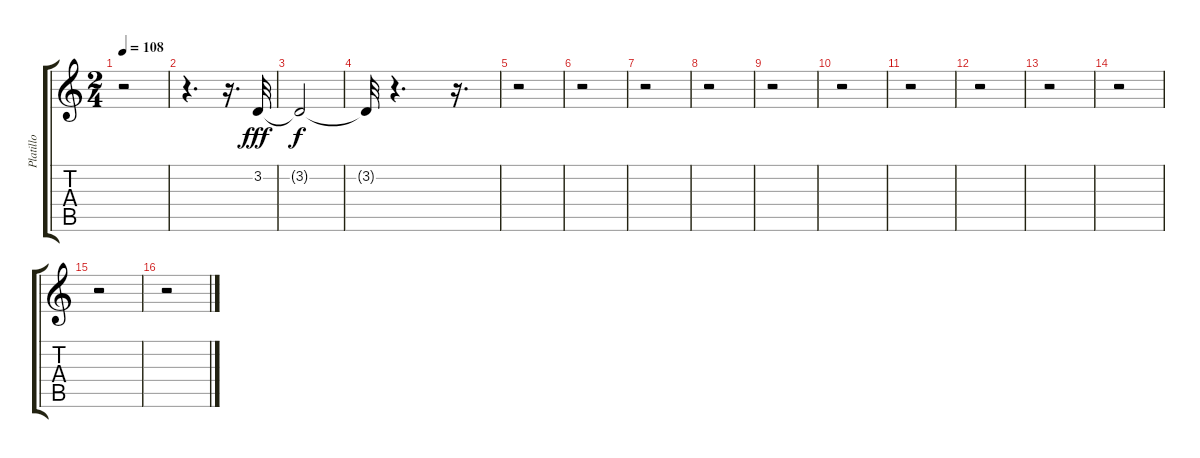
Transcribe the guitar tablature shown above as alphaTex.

\track ("Platillo" "Platillo") {instrument reversecymbal}
\staff {score tabs}
\tuning (E4 B3 G3 D3 A2 E2) {hide}
\ts (2 4)
\tempo 108
\clef g2
\ks c
r.2{dy fff} |
r.4{d} r.16{d} 3.2.32 |
3.2{t}.2{dy f} |
3.2{t}.32 r.4{d} r.16{d} |
r.2 |
r.2 |
r.2 |
r.2 |
r.2 |
r.2 |
r.2 |
r.2 |
r.2 |
r.2 |
r.2 |
r.2
